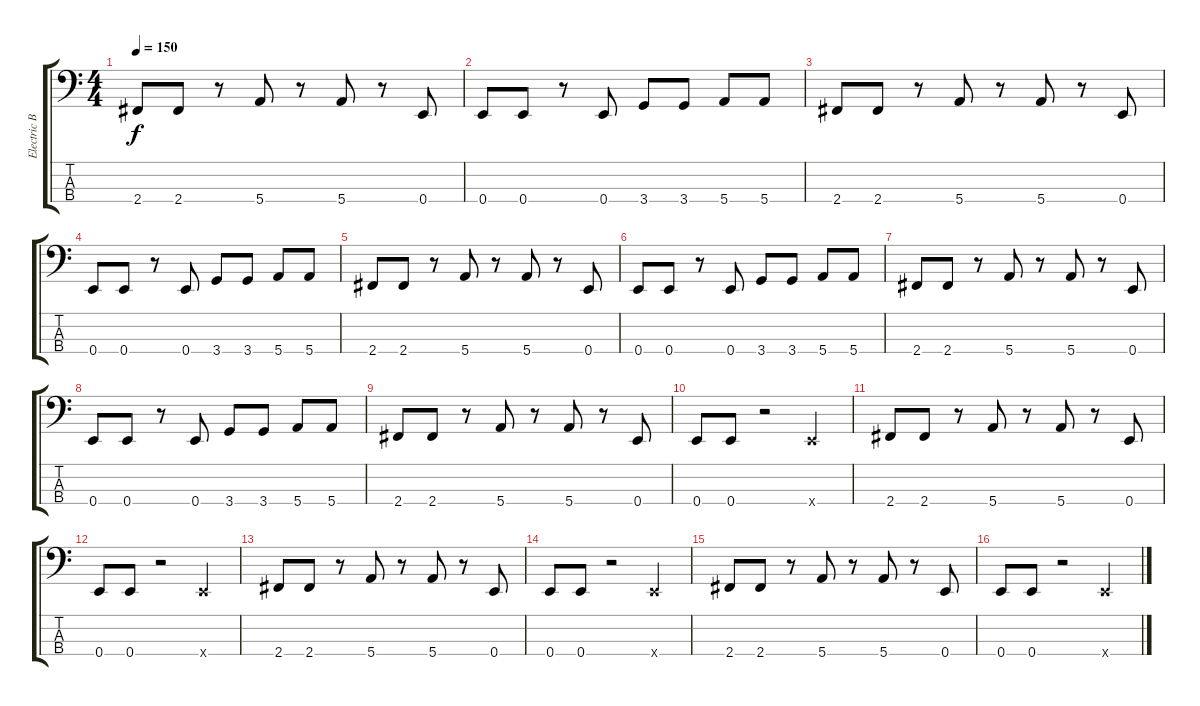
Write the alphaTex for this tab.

\track ("Electric Bass" "Electric B") {instrument electricbassfinger}
\staff {score tabs}
\tuning (G2 D2 A1 E1) {hide}
\ts (4 4)
\tempo 150
\clef f4
\ks c
2.4.8{dy f} 2.4.8 r.8 5.4.8 r.8 5.4.8 r.8 0.4.8 |
0.4.8 0.4.8 r.8 0.4.8 3.4.8 3.4.8 5.4.8 5.4.8 |
2.4.8 2.4.8 r.8 5.4.8 r.8 5.4.8 r.8 0.4.8 |
0.4.8 0.4.8 r.8 0.4.8 3.4.8 3.4.8 5.4.8 5.4.8 |
2.4.8 2.4.8 r.8 5.4.8 r.8 5.4.8 r.8 0.4.8 |
0.4.8 0.4.8 r.8 0.4.8 3.4.8 3.4.8 5.4.8 5.4.8 |
2.4.8 2.4.8 r.8 5.4.8 r.8 5.4.8 r.8 0.4.8 |
0.4.8 0.4.8 r.8 0.4.8 3.4.8 3.4.8 5.4.8 5.4.8 |
2.4.8 2.4.8 r.8 5.4.8 r.8 5.4.8 r.8 0.4.8 |
0.4.8 0.4.8 r.2 0.4{x}.4 |
2.4.8 2.4.8 r.8 5.4.8 r.8 5.4.8 r.8 0.4.8 |
0.4.8 0.4.8 r.2 0.4{x}.4 |
2.4.8 2.4.8 r.8 5.4.8 r.8 5.4.8 r.8 0.4.8 |
0.4.8 0.4.8 r.2 0.4{x}.4 |
2.4.8 2.4.8 r.8 5.4.8 r.8 5.4.8 r.8 0.4.8 |
0.4.8 0.4.8 r.2 0.4{x}.4
